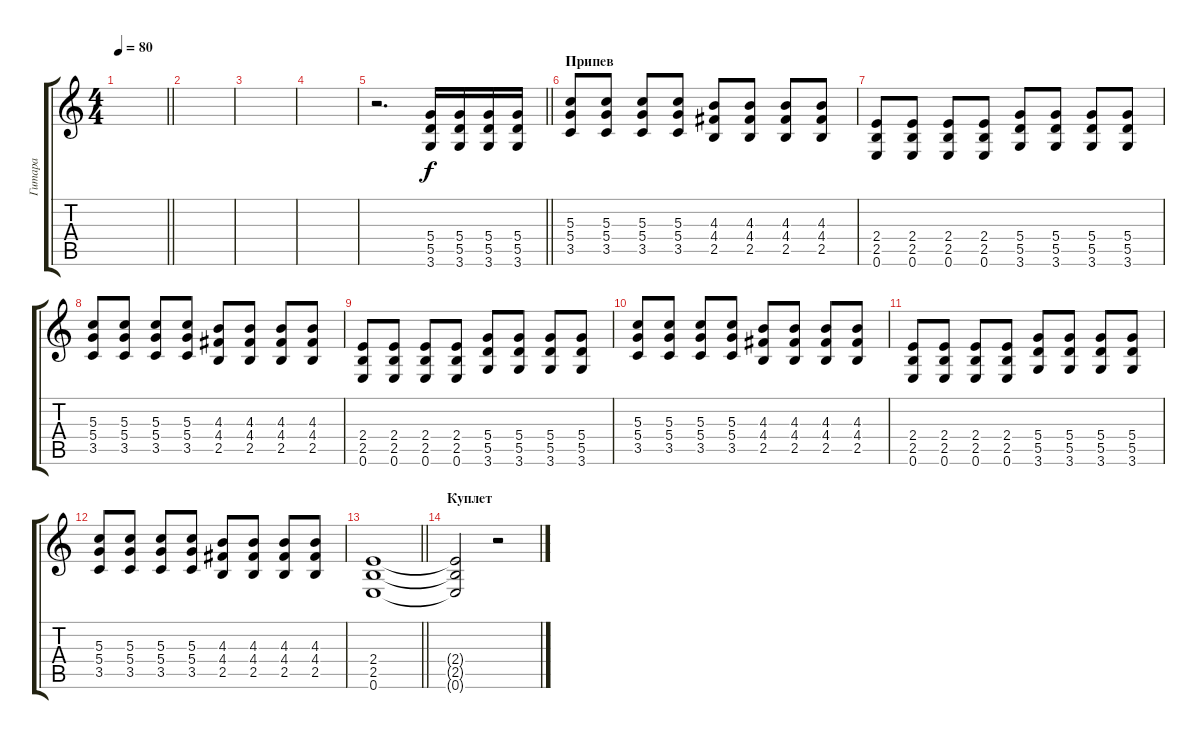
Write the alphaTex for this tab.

\track ("Гитара" "Гитара") {instrument distortionguitar}
\staff {score tabs}
\tuning (E4 B3 G3 D3 A2 E2) {hide}
\ts (4 4)
\tempo 80
\clef g2
\barLineRight lightlight
\ks c
|
|
|
|
\barLineRight lightlight
r.2{d} (5.4 5.5 3.6).16 (5.4 5.5 3.6).16 (5.4 5.5 3.6).16 (5.4 5.5 3.6).16 |
\section ("" "Припев")
(5.3 5.4 3.5).8 (5.3 5.4 3.5).8 (5.3 5.4 3.5).8 (5.3 5.4 3.5).8 (4.3 4.4 2.5).8 (4.3 4.4 2.5).8 (4.3 4.4 2.5).8 (4.3 4.4 2.5).8 |
(2.4 2.5 0.6).8 (2.4 2.5 0.6).8 (2.4 2.5 0.6).8 (2.4 2.5 0.6).8 (5.4 5.5 3.6).8 (5.4 5.5 3.6).8 (5.4 5.5 3.6).8 (5.4 5.5 3.6).8 |
(5.3 5.4 3.5).8 (5.3 5.4 3.5).8 (5.3 5.4 3.5).8 (5.3 5.4 3.5).8 (4.3 4.4 2.5).8 (4.3 4.4 2.5).8 (4.3 4.4 2.5).8 (4.3 4.4 2.5).8 |
(2.4 2.5 0.6).8 (2.4 2.5 0.6).8 (2.4 2.5 0.6).8 (2.4 2.5 0.6).8 (5.4 5.5 3.6).8 (5.4 5.5 3.6).8 (5.4 5.5 3.6).8 (5.4 5.5 3.6).8 |
(5.3 5.4 3.5).8 (5.3 5.4 3.5).8 (5.3 5.4 3.5).8 (5.3 5.4 3.5).8 (4.3 4.4 2.5).8 (4.3 4.4 2.5).8 (4.3 4.4 2.5).8 (4.3 4.4 2.5).8 |
(2.4 2.5 0.6).8 (2.4 2.5 0.6).8 (2.4 2.5 0.6).8 (2.4 2.5 0.6).8 (5.4 5.5 3.6).8 (5.4 5.5 3.6).8 (5.4 5.5 3.6).8 (5.4 5.5 3.6).8 |
(5.3 5.4 3.5).8 (5.3 5.4 3.5).8 (5.3 5.4 3.5).8 (5.3 5.4 3.5).8 (4.3 4.4 2.5).8 (4.3 4.4 2.5).8 (4.3 4.4 2.5).8 (4.3 4.4 2.5).8 |
\barLineRight lightlight
(2.4 2.5 0.6).1 |
\section ("" "Куплет")
(2.4{t} 2.5{t} 0.6{t}).2{volume 0} r.2
